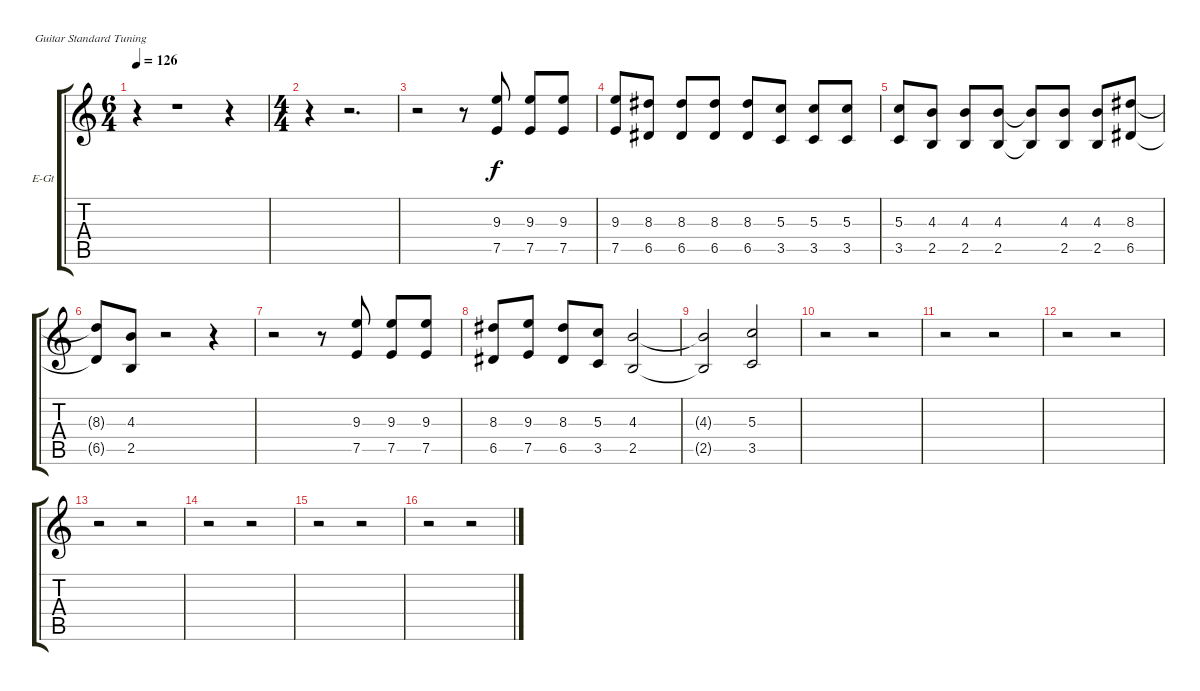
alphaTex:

\bracketExtendMode groupsimilarinstruments
\firstSystemTrackNameOrientation horizontal
\otherSystemsTrackNameOrientation horizontal
\track ("Raita 6" "E-Gt") {instrument overdrivenguitar}
\staff {score tabs}
\tuning (E4 B3 G3 D3 A2 E2)
\ts (6 4)
\beaming (8 6 6)
\tempo 126
\clef g2
\ks c
r.4{dy f} r.1 r.4 |
\ts (4 4)
\beaming (8 2 2 2 2)
r.4 r.2{d} |
r.2 r.8 (9.3 7.5).8 (9.3 7.5).8 (9.3 7.5).8 |
(9.3 7.5).8 (8.3 6.5).8 (8.3 6.5).8 (8.3 6.5).8 (8.3 6.5).8 (5.3 3.5).8 (5.3 3.5).8 (5.3 3.5).8 |
(5.3 3.5).8 (4.3 2.5).8 (4.3 2.5).8 (4.3 2.5).8 (4.3{t} 2.5{t}).8 (4.3 2.5).8 (4.3 2.5).8 (8.3 6.5).8 |
(8.3{t} 6.5{t}).8 (4.3 2.5).8 r.2 r.4 |
r.2 r.8 (9.3 7.5).8 (9.3 7.5).8 (9.3 7.5).8 |
(8.3 6.5).8 (9.3 7.5).8 (8.3 6.5).8 (5.3 3.5).8 (4.3 2.5).2 |
(4.3{t} 2.5{t}).2 (5.3 3.5).2 |
r.2 r.2 |
r.2 r.2 |
r.2 r.2 |
r.2 r.2 |
r.2 r.2 |
r.2 r.2 |
r.2 r.2
